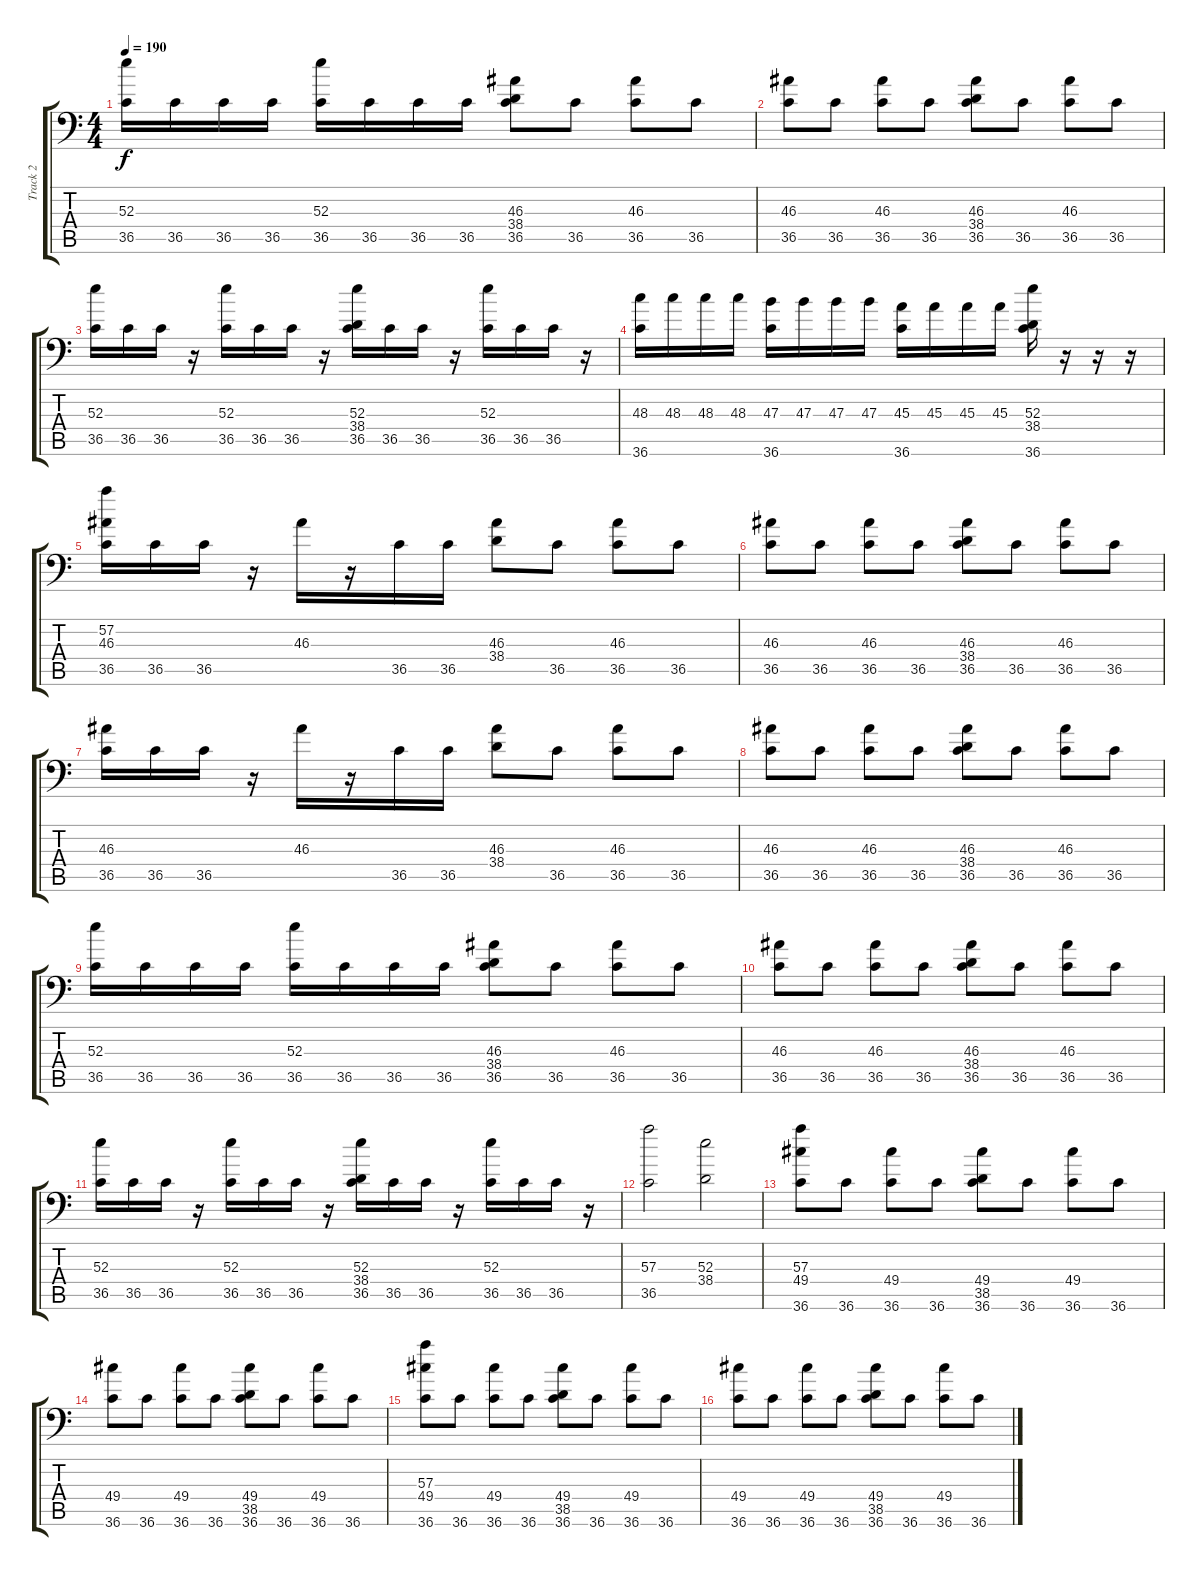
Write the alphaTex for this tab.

\track ("Track 2" "Track 2") {instrument acousticgrandpiano}
\staff {score tabs}
\tuning (C-1 C-1 C-1 C-1 C-1 C-1) {hide}
\ts (4 4)
\tempo 190
\clef f4
\ks c
(52.3 36.5).16{dy f} 36.5.16 36.5.16 36.5.16 (52.3 36.5).16 36.5.16 36.5.16 36.5.16 (46.3 38.4 36.5).8 36.5.8 (46.3 36.5).8 36.5.8 |
(46.3 36.5).8 36.5.8 (46.3 36.5).8 36.5.8 (46.3 38.4 36.5).8 36.5.8 (46.3 36.5).8 36.5.8 |
(52.3 36.5).16 36.5.16 36.5.16 r.16 (52.3 36.5).16 36.5.16 36.5.16 r.16 (52.3 38.4 36.5).16 36.5.16 36.5.16 r.16 (52.3 36.5).16 36.5.16 36.5.16 r.16 |
(48.3 36.6).16 48.3.16 48.3.16 48.3.16 (47.3 36.6).16 47.3.16 47.3.16 47.3.16 (45.3 36.6).16 45.3.16 45.3.16 45.3.16 (52.3 38.4 36.6).16 r.16 r.16 r.16 |
(57.2 46.3 36.5).16 36.5.16 36.5.16 r.16 46.3.16 r.16 36.5.16 36.5.16 (46.3 38.4).8 36.5.8 (46.3 36.5).8 36.5.8 |
(46.3 36.5).8 36.5.8 (46.3 36.5).8 36.5.8 (46.3 38.4 36.5).8 36.5.8 (46.3 36.5).8 36.5.8 |
(46.3 36.5).16 36.5.16 36.5.16 r.16 46.3.16 r.16 36.5.16 36.5.16 (46.3 38.4).8 36.5.8 (46.3 36.5).8 36.5.8 |
(46.3 36.5).8 36.5.8 (46.3 36.5).8 36.5.8 (46.3 38.4 36.5).8 36.5.8 (46.3 36.5).8 36.5.8 |
(52.3 36.5).16 36.5.16 36.5.16 36.5.16 (52.3 36.5).16 36.5.16 36.5.16 36.5.16 (46.3 38.4 36.5).8 36.5.8 (46.3 36.5).8 36.5.8 |
(46.3 36.5).8 36.5.8 (46.3 36.5).8 36.5.8 (46.3 38.4 36.5).8 36.5.8 (46.3 36.5).8 36.5.8 |
(52.3 36.5).16 36.5.16 36.5.16 r.16 (52.3 36.5).16 36.5.16 36.5.16 r.16 (52.3 38.4 36.5).16 36.5.16 36.5.16 r.16 (52.3 36.5).16 36.5.16 36.5.16 r.16 |
(57.3 36.5).2 (52.3 38.4).2 |
(57.3 49.4 36.6).8 36.6.8 (49.4 36.6).8 36.6.8 (49.4 38.5 36.6).8 36.6.8 (49.4 36.6).8 36.6.8 |
(49.4 36.6).8 36.6.8 (49.4 36.6).8 36.6.8 (49.4 38.5 36.6).8 36.6.8 (49.4 36.6).8 36.6.8 |
(57.3 49.4 36.6).8 36.6.8 (49.4 36.6).8 36.6.8 (49.4 38.5 36.6).8 36.6.8 (49.4 36.6).8 36.6.8 |
(49.4 36.6).8 36.6.8 (49.4 36.6).8 36.6.8 (49.4 38.5 36.6).8 36.6.8 (49.4 36.6).8 36.6.8
